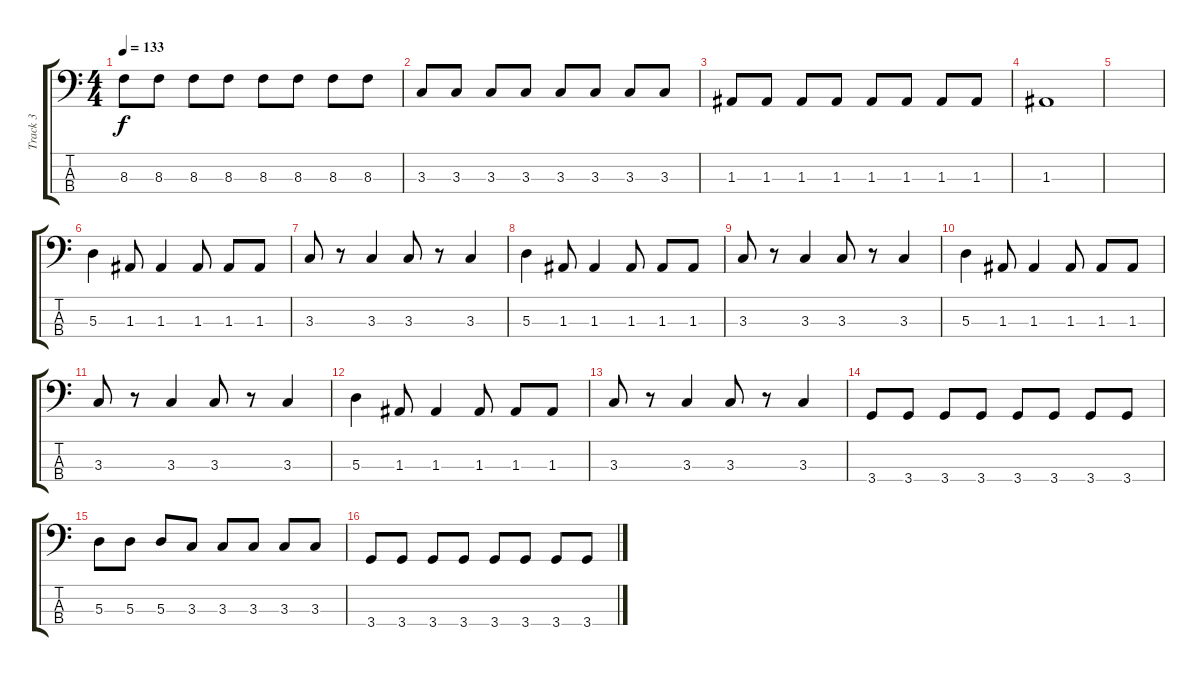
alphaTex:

\track ("Track 3" "Track 3") {instrument electricbassfinger}
\staff {score tabs}
\tuning (G2 D2 A1 E1) {hide}
\ts (4 4)
\tempo 133
\clef f4
\ks c
8.3.8{dy f} 8.3.8 8.3.8 8.3.8 8.3.8 8.3.8 8.3.8 8.3.8 |
3.3.8 3.3.8 3.3.8 3.3.8 3.3.8 3.3.8 3.3.8 3.3.8 |
1.3.8 1.3.8 1.3.8 1.3.8 1.3.8 1.3.8 1.3.8 1.3.8 |
1.3.1 |
|
5.3.4 1.3.8 1.3.4 1.3.8 1.3.8 1.3.8 |
3.3.8 r.8 3.3.4 3.3.8 r.8 3.3.4 |
5.3.4 1.3.8 1.3.4 1.3.8 1.3.8 1.3.8 |
3.3.8 r.8 3.3.4 3.3.8 r.8 3.3.4 |
5.3.4 1.3.8 1.3.4 1.3.8 1.3.8 1.3.8 |
3.3.8 r.8 3.3.4 3.3.8 r.8 3.3.4 |
5.3.4 1.3.8 1.3.4 1.3.8 1.3.8 1.3.8 |
3.3.8 r.8 3.3.4 3.3.8 r.8 3.3.4 |
3.4.8 3.4.8 3.4.8 3.4.8 3.4.8 3.4.8 3.4.8 3.4.8 |
5.3.8 5.3.8 5.3.8 3.3.8 3.3.8 3.3.8 3.3.8 3.3.8 |
3.4.8 3.4.8 3.4.8 3.4.8 3.4.8 3.4.8 3.4.8 3.4.8
